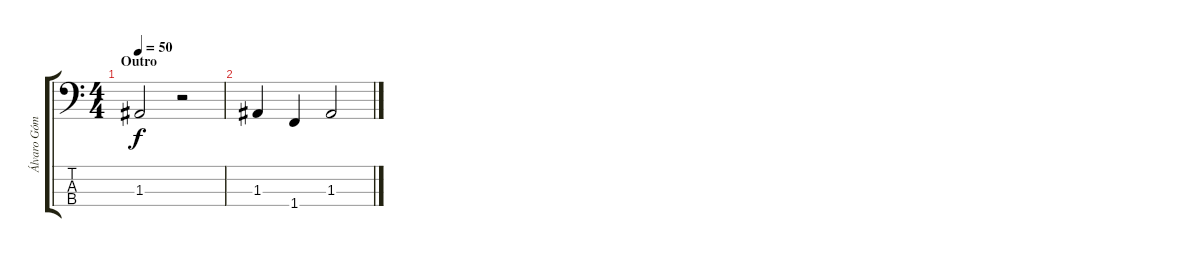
\track ("Álvaro Gómez (Baix)" "Álvaro Góm") {instrument electricbassfinger}
\staff {score tabs}
\tuning (G2 D2 A1 E1) {hide}
\ts (4 4)
\section ("" "Outro")
\tempo 50
\clef f4
\ks c
1.3{t}.2{dy f} r.2 |
1.3.4 1.4.4 1.3.2
